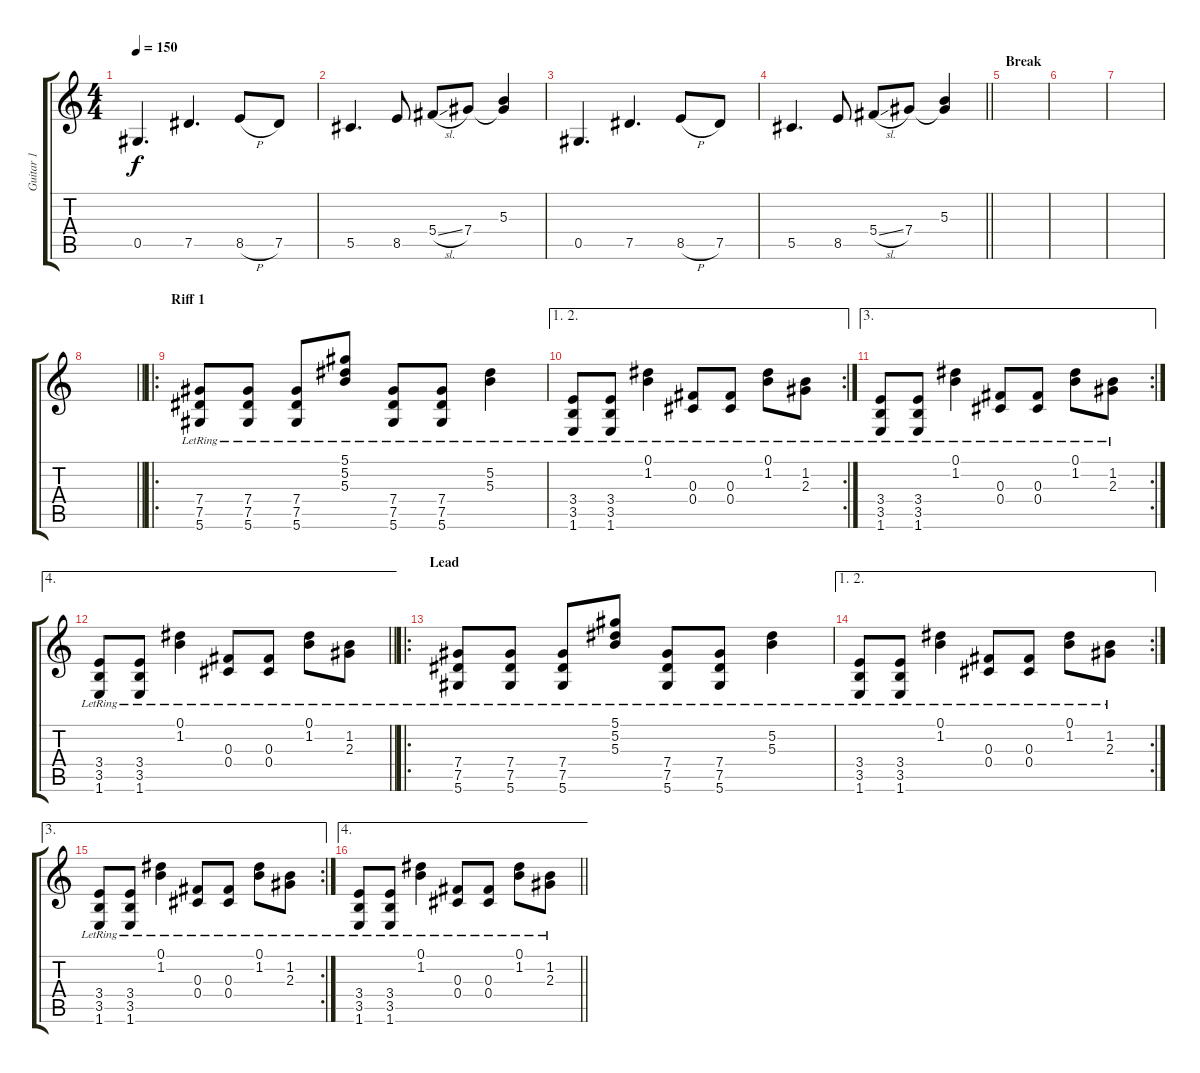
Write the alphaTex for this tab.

\track ("Guitar 1" "Guitar 1") {instrument distortionguitar}
\staff {score tabs}
\tuning (Eb4 Bb3 Gb3 Db3 Ab2 Eb2) {hide}
\ts (4 4)
\tempo 150
\clef g2
\ks c
0.5.4{d dy f} 7.5.4{d} 8.5{h}.8 7.5.8 |
5.5.4{d} 8.5.8 5.4{sl}.8 7.4.8 (5.3 7.4{t}).4 |
0.5.4{d} 7.5.4{d} 8.5{h}.8 7.5.8 |
\barLineRight lightlight
5.5.4{d} 8.5.8 5.4{sl}.8 7.4.8 (5.3 7.4{t}).4 |
\section ("" "Break")
|
|
|
\barLineRight lightlight
|
\ro
\section ("" "Riff 1")
(7.4{lr} 7.5{lr} 5.6{lr}).8 (7.4{lr} 7.5{lr} 5.6{lr}).8 (7.4{lr} 7.5{lr} 5.6{lr}).8 (5.1{lr} 5.2{lr} 5.3{lr}).8 (7.4{lr} 7.5{lr} 5.6{lr}).8 (7.4{lr} 7.5{lr} 5.6{lr}).8 (5.2{lr} 5.3{lr}).4 |
\ae (1 2)
\rc 2
(3.4{lr} 3.5{lr} 1.6{lr}).8 (3.4{lr} 3.5{lr} 1.6{lr}).8 (0.1{lr} 1.2{lr}).4 (0.3{lr} 0.4{lr}).8 (0.3{lr} 0.4{lr}).8 (0.1{lr} 1.2{lr}).8 (1.2{lr} 2.3{lr}).8 |
\ae 3
\rc 2
(3.4{lr} 3.5{lr} 1.6{lr}).8 (3.4{lr} 3.5{lr} 1.6{lr}).8 (0.1{lr} 1.2{lr}).4 (0.3{lr} 0.4{lr}).8 (0.3{lr} 0.4{lr}).8 (0.1{lr} 1.2{lr}).8 (1.2{lr} 2.3{lr}).8 |
\ae 4
\barLineRight lightlight
(3.4{lr} 3.5{lr} 1.6{lr}).8 (3.4{lr} 3.5{lr} 1.6{lr}).8 (0.1{lr} 1.2{lr}).4 (0.3{lr} 0.4{lr}).8 (0.3{lr} 0.4{lr}).8 (0.1{lr} 1.2{lr}).8 (1.2{lr} 2.3{lr}).8 |
\ro
\section ("" "Lead")
(7.4{lr} 7.5{lr} 5.6{lr}).8 (7.4{lr} 7.5{lr} 5.6{lr}).8 (7.4{lr} 7.5{lr} 5.6{lr}).8 (5.1{lr} 5.2{lr} 5.3{lr}).8 (7.4{lr} 7.5{lr} 5.6{lr}).8 (7.4{lr} 7.5{lr} 5.6{lr}).8 (5.2{lr} 5.3{lr}).4 |
\ae (1 2)
\rc 2
(3.4{lr} 3.5{lr} 1.6{lr}).8 (3.4{lr} 3.5{lr} 1.6{lr}).8 (0.1{lr} 1.2{lr}).4 (0.3{lr} 0.4{lr}).8 (0.3{lr} 0.4{lr}).8 (0.1{lr} 1.2{lr}).8 (1.2{lr} 2.3{lr}).8 |
\ae 3
\rc 2
(3.4{lr} 3.5{lr} 1.6{lr}).8 (3.4{lr} 3.5{lr} 1.6{lr}).8 (0.1{lr} 1.2{lr}).4 (0.3{lr} 0.4{lr}).8 (0.3{lr} 0.4{lr}).8 (0.1{lr} 1.2{lr}).8 (1.2{lr} 2.3{lr}).8 |
\ae 4
\barLineRight lightlight
(3.4{lr} 3.5{lr} 1.6{lr}).8 (3.4{lr} 3.5{lr} 1.6{lr}).8 (0.1{lr} 1.2{lr}).4 (0.3{lr} 0.4{lr}).8 (0.3{lr} 0.4{lr}).8 (0.1{lr} 1.2{lr}).8 (1.2{lr} 2.3{lr}).8
